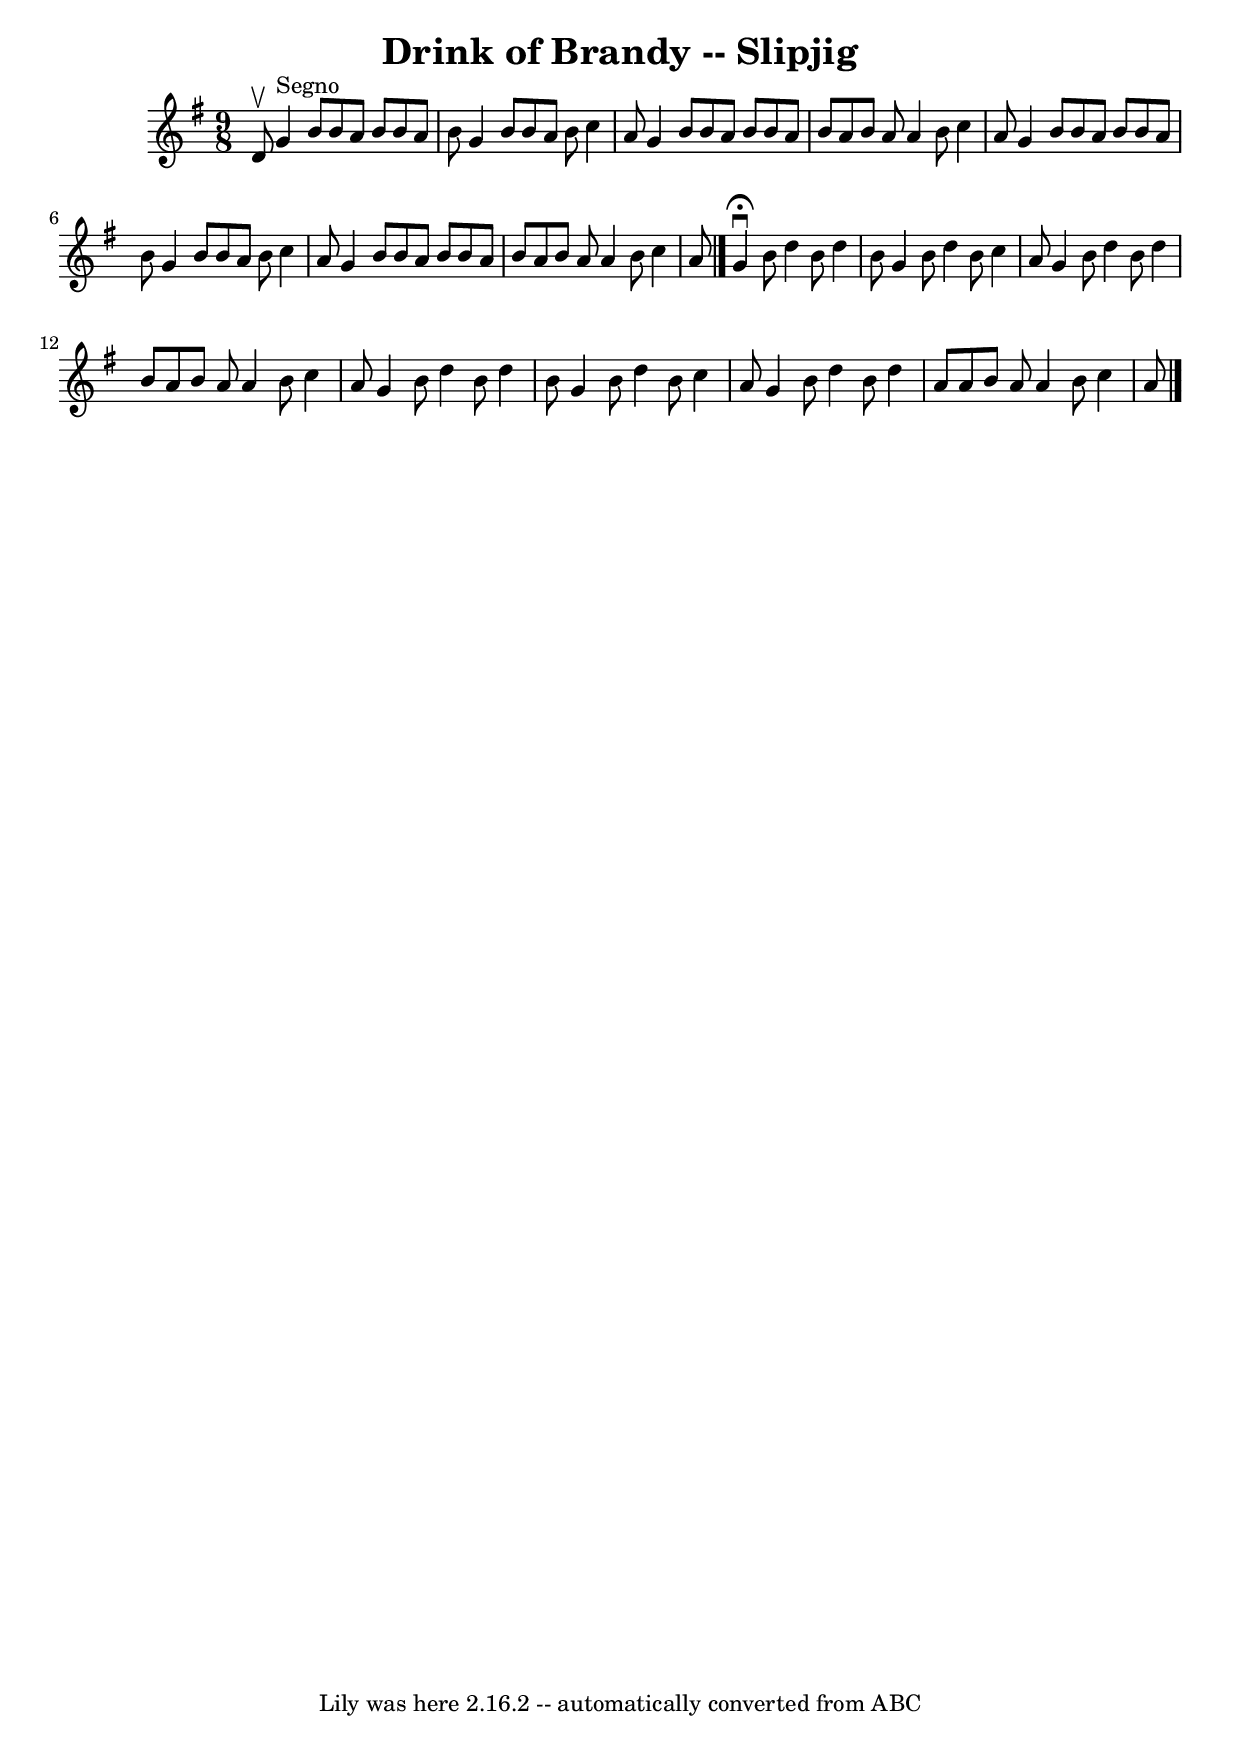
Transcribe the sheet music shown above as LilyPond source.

\version "2.16.2"
\include "Mammoth.ily"
\header {
  %% book = "Ryan's Mammoth Collection"
  crossRefNumber = "1"
  footnotes = "\\\\85 433"
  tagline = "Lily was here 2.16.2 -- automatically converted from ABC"
  title = "Drink of Brandy -- Slipjig"

}
voicedefault =  {


  \time 9/8 
  \key g \major
  d'8^\upbow   |
  g'4^"Segno" b'8 b'8  
  a'8 b'8 b'8 a'8 b'8    |
  g'4 b'8 b'8 a'8 b'8 
  c''4 a'8    |
  g'4 b'8 b'8 a'8 b'8 b'8 a'8    
  b'8    |
  a'8 b'8 a'8 a'4 b'8 c''4 a'8    |
  
  g'4 b'8 b'8 a'8 b'8 b'8 a'8 b'8    |
  g'4 b'8  
  b'8 a'8 b'8 c''4 a'8    |
  g'4 b'8 b'8 a'8    
  b'8 b'8 a'8 b'8    |
  a'8 b'8 a'8 a'4 b'8 c''4  
  a'8    \bar "|." g'4^\fermata^\downbow b'8 d''4 b'8 d''4    
  b'8    |
  g'4 b'8 d''4 b'8 c''4 a'8    |
  g'4    
  b'8 d''4 b'8 d''4 b'8    |
  a'8 b'8 a'8 a'4 b'8 
  c''4 a'8    |
  g'4 b'8 d''4 b'8 d''4 b'8    
  |
  g'4 b'8 d''4 b'8 c''4 a'8    |
  g'4 b'8    
  d''4 b'8 d''4 a'8    |
  a'8 b'8 a'8 a'4 b'8    
  c''4 a'8      \bar "|."   

}

\score{
  <<

    \context Staff="default"
    {
      \voicedefault 
      
    }

  >>
  \layout {
    
  }
  \midi {
  }

}
